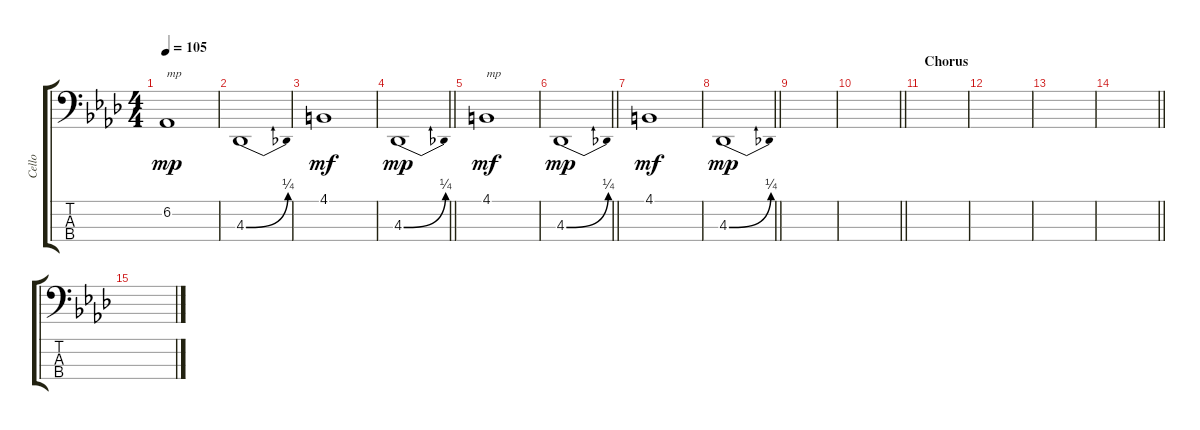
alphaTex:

\track ("Cello" "Cello") {instrument cello}
\staff {score tabs}
\tuning (G2 D2 A1 E1) {hide}
\ts (4 4)
\section ("" "")
\tempo 105
\clef f4
\ks fminor
6.2.1{txt "mp" dy mp} |
4.3{be (bend 0 0 60 1)}.1 |
4.1.1{dy mf} |
\barLineRight lightlight
4.3{be (bend 0 0 60 1)}.1{dy mp} |
\section ("" "")
4.1.1{txt "mp" dy mf} |
\barLineRight lightlight
4.3{be (bend 0 0 60 1)}.1{dy mp} |
4.1.1{dy mf} |
\barLineRight lightlight
4.3{be (bend 0 0 60 1)}.1{dy mp} |
\section ("" "")
|
\barLineRight lightlight
|
\section ("" "Chorus")
|
|
|
\barLineRight lightlight
|
\section ("" "")
